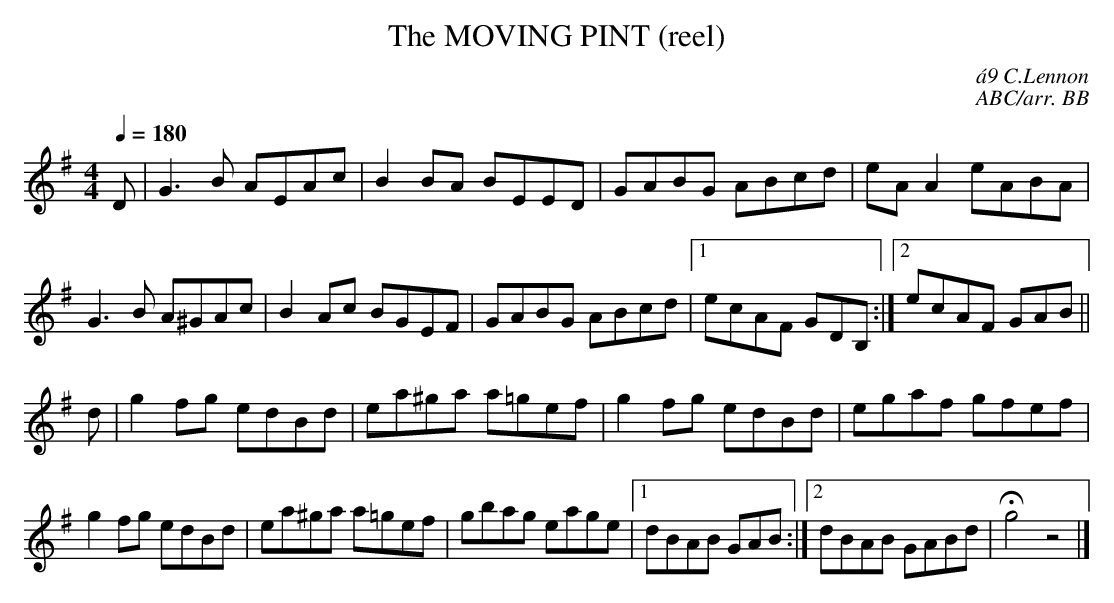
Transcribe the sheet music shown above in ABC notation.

X:1
T:MOVING PINT (reel), The
C:\'a9 C.Lennon
C:ABC/arr. BB
Q:1/4=180
M:4/4
L:1/8
K:G
D|G3B AEAc|B2BA BEED|GABG ABcd|eAA2 eABA|
G3B A^GAc|B2Ac BGEF|GABG ABcd|1 ecAF GDB, :|\
[2 ecAF GAB||
d|g2fg edBd|ea^ga a=gef|g2fg edBd|egaf gfef|
g2fg edBd|ea^ga a=gef|gbag eage|1 dBAB GAB :|\
[2 dBAB GABd|Hg4z4|]
